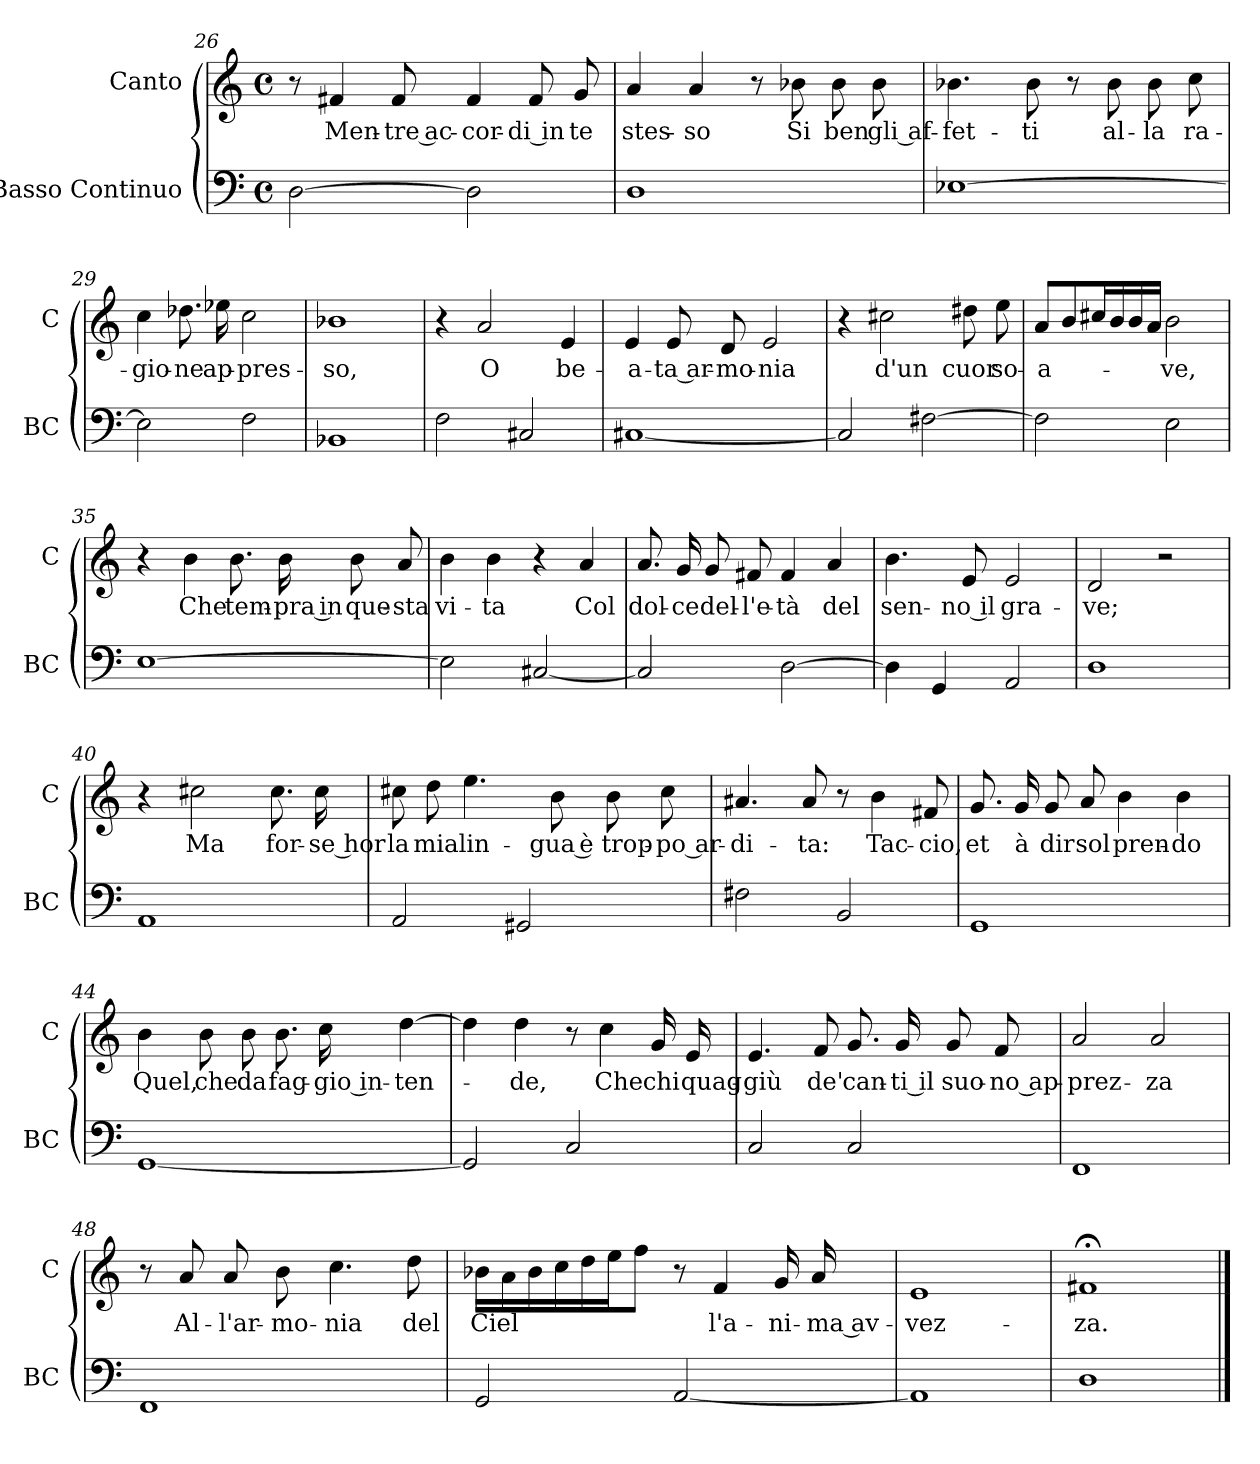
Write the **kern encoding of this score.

**kern	**kern	**text
*part2	*part1	*part1
*staff2	*staff1	*staff1
*I"Basso Continuo	*I"Canto	*
*I'BC	*I'C	*
*clefF4	*clefG2	*
*k[]	*k[]	*
*C:	*C:	*
*M4/4	*M4/4	*
*met(c)	*met(c)	*
=26	=26	=26
[2D\	8r	.
!	!	!LO:LY:b
.	4f#X/	Men-
!	!	!LO:LY:b
.	8f#/	-tre ac-
!	!	!LO:LY:b
2D\]	4f#/	-cor-
!	!	!LO:LY:b
.	8f#/	-di in
!	!	!LO:LY:b
.	8g/	te
=27	=27	=27
!	!	!LO:LY:b
1D	4a/	stes-
!	!	!LO:LY:b
.	4a/	-so
.	8r	.
!	!	!LO:LY:b
.	8b-X\	Si
!	!	!LO:LY:b
.	8b-\	ben
!	!	!LO:LY:b
.	8b-\	gli af-
=28	=28	=28
!	!	!LO:LY:b
[1E-X	4.b-X\	-fet-
!	!	!LO:LY:b
.	8b-\	-ti
.	8r	.
!	!	!LO:LY:b
.	8b-\	al-
!	!	!LO:LY:b
.	8b-\	-la
!	!	!LO:LY:b
.	8cc\	ra-
=29	=29	=29
!	!	!LO:LY:b
2E-\]	4cc\	-gio-
!	!	!LO:LY:b
.	8.dd-X\	-ne
!	!	!LO:LY:b
.	16ee-X\	ap-
!	!	!LO:LY:b
2F\	2cc\	-pres-
=30	=30	=30
!	!	!LO:LY:b
1BB-X	1b-X	-so,
!!LO:PB:g=z
=31	=31	=31
2F\	4r	.
!	!	!LO:LY:b
.	2a/	O
2C#X/	.	.
!	!	!LO:LY:b
.	4e/	be-
=32	=32	=32
!	!	!LO:LY:b
[1C#X	4e/	-a-
!	!	!LO:LY:b
.	8e/	-ta ar-
!	!	!LO:LY:b
.	8d/	-mo-
!	!	!LO:LY:b
.	2e/	-nia
=33	=33	=33
2C#/]	4r	.
!	!	!LO:LY:b
.	2cc#X\	d'un
[2F#X\	.	.
!	!	!LO:LY:b
.	8dd#X\	cuor
!	!	!LO:LY:b
.	8ee\	so-
=34	=34	=34
!	!	!LO:LY:b
2F#\]	8a/L	-a-
.	8b/	.
.	16cc#X/L	.
.	16b/	.
.	16b/	.
.	16a/JJ	.
!	!	!LO:LY:b
2E\	2b\	-ve,
=35	=35	=35
[1E	4r	.
!	!	!LO:LY:b
.	4b\	Che
!	!	!LO:LY:b
.	8.b\	tem-
!	!	!LO:LY:b
.	16b\	-pra in
!	!	!LO:LY:b
.	8b\	que-
!	!	!LO:LY:b
.	8a/	-sta
=36	=36	=36
!	!	!LO:LY:b
2E\]	4b\	vi-
!	!	!LO:LY:b
.	4b\	-ta
[2C#X/	4r	.
!	!	!LO:LY:b
.	4a/	Col
!!LO:LB:g=z
=37	=37	=37
!	!	!LO:LY:b
2C#/]	8.a/	dol-
!	!	!LO:LY:b
.	16g/	-ce
!	!	!LO:LY:b
.	8g/	del-
!	!	!LO:LY:b
.	8f#X/	-l'e-
!	!	!LO:LY:b
[2D\	4f#/	-tà
!	!	!LO:LY:b
.	4a/	del
=38	=38	=38
!	!	!LO:LY:b
4D\]	4.b\	sen-
4GG/	.	.
!	!	!LO:LY:b
.	8e/	-no il
!	!	!LO:LY:b
2AA/	2e/	gra-
=39	=39	=39
!	!	!LO:LY:b
1D	2d/	-ve;
.	2r	.
=40	=40	=40
1AA	4r	.
!	!	!LO:LY:b
.	2cc#X\	Ma
!	!	!LO:LY:b
.	8.cc#\	for-
!	!	!LO:LY:b
.	16cc#\	-se hor
=41	=41	=41
!	!	!LO:LY:b
2AA/	8cc#X\	la
!	!	!LO:LY:b
.	8dd\	mia
!	!	!LO:LY:b
.	4.ee\	lin-
2GG#X/	.	.
!	!	!LO:LY:b
.	8b\	-gua è
!	!	!LO:LY:b
.	8b\	trop-
!	!	!LO:LY:b
.	8cc#\	-po ar-
!!LO:LB:g=z
=42	=42	=42
!	!	!LO:LY:b
2F#X\	4.a#X/	-di-
!	!	!LO:LY:b
.	8a#/	-ta:
2BB/	8r	.
!	!	!LO:LY:b
.	4b\	Tac-
!	!	!LO:LY:b
.	8f#X/	-cio,
=43	=43	=43
!	!	!LO:LY:b
1GG	8.g/	et
!	!	!LO:LY:b
.	16g/	à
!	!	!LO:LY:b
.	8g/	dir
!	!	!LO:LY:b
.	8a/	sol
!	!	!LO:LY:b
.	4b\	pren-
!	!	!LO:LY:b
.	4b\	-do
=44	=44	=44
!	!	!LO:LY:b
[1GG	4b\	Quel,
!	!	!LO:LY:b
.	8b\	che
!	!	!LO:LY:b
.	8b\	da
!	!	!LO:LY:b
.	8.b\	fag-
!	!	!LO:LY:b
.	16cc\	-gio in-
!	!	!LO:LY:b
.	[4dd\	-ten-
=45	=45	=45
2GG/]	4dd\]	.
!	!	!LO:LY:b
.	4dd\	-de,
2C/	8r	.
!	!	!LO:LY:b
.	4cc\	Che
!	!	!LO:LY:b
.	16g/	chi
!	!	!LO:LY:b
.	16e/	quag-
!!LO:LB:g=z
=46	=46	=46
!	!	!LO:LY:b
2C/	4.e/	-giù
!	!	!LO:LY:b
.	8f/	de'
!	!	!LO:LY:b
2C/	8.g/	can-
!	!	!LO:LY:b
.	16g/	-ti il
!	!	!LO:LY:b
.	8g/	suo-
!	!	!LO:LY:b
.	8f/	-no ap-
=47	=47	=47
!	!	!LO:LY:b
1FF	2a/	-prez-
!	!	!LO:LY:b
.	2a/	-za
=48	=48	=48
1FF	8r	.
!	!	!LO:LY:b
.	8a/	Al-
!	!	!LO:LY:b
.	8a/	-l'ar-
!	!	!LO:LY:b
.	8b\	-mo-
!	!	!LO:LY:b
.	4.cc\	-nia
!	!	!LO:LY:b
.	8dd\	del
=49	=49	=49
!	!	!LO:LY:b
2GG/	16b-X\LL	Ciel
.	16a\	.
.	16b-\	.
.	16cc\	.
.	16dd\	.
.	16ee\J	.
.	8ff\J	.
[2AA/	8r	.
!	!	!LO:LY:b
.	4f/	l'a-
!	!	!LO:LY:b
.	16g/	-ni-
!	!	!LO:LY:b
.	16a/	-ma av-
=50	=50	=50
!	!	!LO:LY:b
1AA]	1e	-vez-
=51	=51	=51
!	!	!LO:LY:b
1D	1f#X;<	-za.
==	==	==
*-	*-	*-
